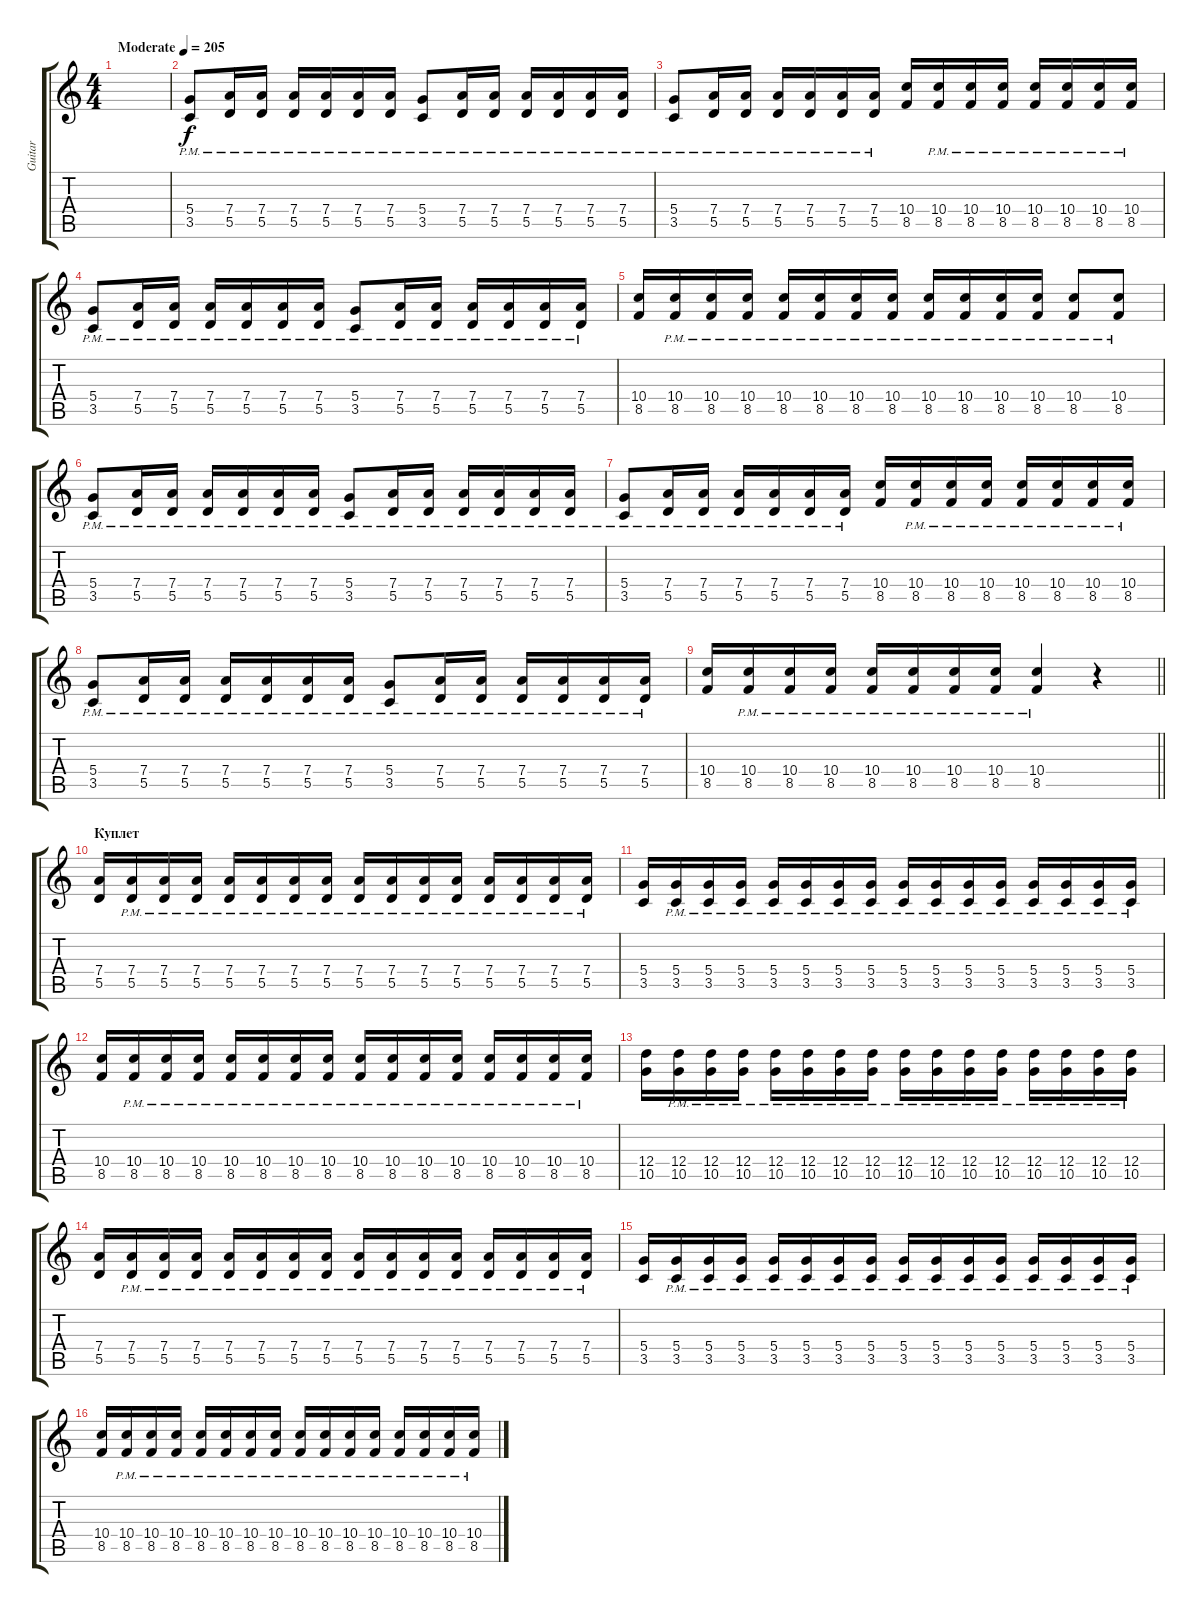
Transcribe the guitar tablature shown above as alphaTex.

\track ("Guitar" "Guitar") {instrument overdrivenguitar}
\staff {score tabs}
\tuning (E4 B3 G3 D3 A2 E2) {hide}
\ts (4 4)
\tempo (205 "Moderate")
\clef g2
\ks c
|
(5.4{pm} 3.5{pm}).8 (7.4{pm} 5.5{pm}).16 (7.4{pm} 5.5{pm}).16 (7.4{pm} 5.5{pm}).16 (7.4{pm} 5.5{pm}).16 (7.4{pm} 5.5{pm}).16 (7.4{pm} 5.5{pm}).16 (5.4{pm} 3.5{pm}).8 (7.4{pm} 5.5{pm}).16 (7.4{pm} 5.5{pm}).16 (7.4{pm} 5.5{pm}).16 (7.4{pm} 5.5{pm}).16 (7.4{pm} 5.5{pm}).16 (7.4{pm} 5.5{pm}).16 |
(5.4{pm} 3.5{pm}).8 (7.4{pm} 5.5{pm}).16 (7.4{pm} 5.5{pm}).16 (7.4{pm} 5.5{pm}).16 (7.4{pm} 5.5{pm}).16 (7.4{pm} 5.5{pm}).16 (7.4{pm} 5.5{pm}).16 (10.4 8.5).16 (10.4{pm} 8.5{pm}).16 (10.4{pm} 8.5{pm}).16 (10.4{pm} 8.5{pm}).16 (10.4{pm} 8.5{pm}).16 (10.4{pm} 8.5{pm}).16 (10.4{pm} 8.5{pm}).16 (10.4{pm} 8.5{pm}).16 |
(5.4{pm} 3.5{pm}).8 (7.4{pm} 5.5{pm}).16 (7.4{pm} 5.5{pm}).16 (7.4{pm} 5.5{pm}).16 (7.4{pm} 5.5{pm}).16 (7.4{pm} 5.5{pm}).16 (7.4{pm} 5.5{pm}).16 (5.4{pm} 3.5{pm}).8 (7.4{pm} 5.5{pm}).16 (7.4{pm} 5.5{pm}).16 (7.4{pm} 5.5{pm}).16 (7.4{pm} 5.5{pm}).16 (7.4{pm} 5.5{pm}).16 (7.4{pm} 5.5{pm}).16 |
(10.4 8.5).16 (10.4{pm} 8.5{pm}).16 (10.4{pm} 8.5{pm}).16 (10.4{pm} 8.5{pm}).16 (10.4{pm} 8.5{pm}).16 (10.4{pm} 8.5{pm}).16 (10.4{pm} 8.5{pm}).16 (10.4{pm} 8.5{pm}).16 (10.4{pm} 8.5{pm}).16 (10.4{pm} 8.5{pm}).16 (10.4{pm} 8.5{pm}).16 (10.4{pm} 8.5{pm}).16 (10.4{pm} 8.5{pm}).8 (10.4{pm} 8.5{pm}).8 |
(5.4{pm} 3.5{pm}).8 (7.4{pm} 5.5{pm}).16 (7.4{pm} 5.5{pm}).16 (7.4{pm} 5.5{pm}).16 (7.4{pm} 5.5{pm}).16 (7.4{pm} 5.5{pm}).16 (7.4{pm} 5.5{pm}).16 (5.4{pm} 3.5{pm}).8 (7.4{pm} 5.5{pm}).16 (7.4{pm} 5.5{pm}).16 (7.4{pm} 5.5{pm}).16 (7.4{pm} 5.5{pm}).16 (7.4{pm} 5.5{pm}).16 (7.4{pm} 5.5{pm}).16 |
(5.4{pm} 3.5{pm}).8 (7.4{pm} 5.5{pm}).16 (7.4{pm} 5.5{pm}).16 (7.4{pm} 5.5{pm}).16 (7.4{pm} 5.5{pm}).16 (7.4{pm} 5.5{pm}).16 (7.4{pm} 5.5{pm}).16 (10.4 8.5).16 (10.4{pm} 8.5{pm}).16 (10.4{pm} 8.5{pm}).16 (10.4{pm} 8.5{pm}).16 (10.4{pm} 8.5{pm}).16 (10.4{pm} 8.5{pm}).16 (10.4{pm} 8.5{pm}).16 (10.4{pm} 8.5{pm}).16 |
(5.4{pm} 3.5{pm}).8 (7.4{pm} 5.5{pm}).16 (7.4{pm} 5.5{pm}).16 (7.4{pm} 5.5{pm}).16 (7.4{pm} 5.5{pm}).16 (7.4{pm} 5.5{pm}).16 (7.4{pm} 5.5{pm}).16 (5.4{pm} 3.5{pm}).8 (7.4{pm} 5.5{pm}).16 (7.4{pm} 5.5{pm}).16 (7.4{pm} 5.5{pm}).16 (7.4{pm} 5.5{pm}).16 (7.4{pm} 5.5{pm}).16 (7.4{pm} 5.5{pm}).16 |
\barLineRight lightlight
(10.4 8.5).16 (10.4{pm} 8.5{pm}).16 (10.4{pm} 8.5{pm}).16 (10.4{pm} 8.5{pm}).16 (10.4{pm} 8.5{pm}).16 (10.4{pm} 8.5{pm}).16 (10.4{pm} 8.5{pm}).16 (10.4{pm} 8.5{pm}).16 (10.4{pm} 8.5{pm}).4 r.4 |
\section ("" "Куплет")
(7.4 5.5).16 (7.4{pm} 5.5{pm}).16 (7.4{pm} 5.5{pm}).16 (7.4{pm} 5.5{pm}).16 (7.4{pm} 5.5{pm}).16 (7.4{pm} 5.5{pm}).16 (7.4{pm} 5.5{pm}).16 (7.4{pm} 5.5{pm}).16 (7.4{pm} 5.5{pm}).16 (7.4{pm} 5.5{pm}).16 (7.4{pm} 5.5{pm}).16 (7.4{pm} 5.5{pm}).16 (7.4{pm} 5.5{pm}).16 (7.4{pm} 5.5{pm}).16 (7.4{pm} 5.5{pm}).16 (7.4{pm} 5.5{pm}).16 |
(5.4 3.5).16 (5.4{pm} 3.5{pm}).16 (5.4{pm} 3.5{pm}).16 (5.4{pm} 3.5{pm}).16 (5.4{pm} 3.5{pm}).16 (5.4{pm} 3.5{pm}).16 (5.4{pm} 3.5{pm}).16 (5.4{pm} 3.5{pm}).16 (5.4{pm} 3.5{pm}).16 (5.4{pm} 3.5{pm}).16 (5.4{pm} 3.5{pm}).16 (5.4{pm} 3.5{pm}).16 (5.4{pm} 3.5{pm}).16 (5.4{pm} 3.5{pm}).16 (5.4{pm} 3.5{pm}).16 (5.4{pm} 3.5{pm}).16 |
(10.4 8.5).16 (10.4{pm} 8.5{pm}).16 (10.4{pm} 8.5{pm}).16 (10.4{pm} 8.5{pm}).16 (10.4{pm} 8.5{pm}).16 (10.4{pm} 8.5{pm}).16 (10.4{pm} 8.5{pm}).16 (10.4{pm} 8.5{pm}).16 (10.4{pm} 8.5{pm}).16 (10.4{pm} 8.5{pm}).16 (10.4{pm} 8.5{pm}).16 (10.4{pm} 8.5{pm}).16 (10.4{pm} 8.5{pm}).16 (10.4{pm} 8.5{pm}).16 (10.4{pm} 8.5{pm}).16 (10.4{pm} 8.5{pm}).16 |
(12.4 10.5).16 (12.4{pm} 10.5{pm}).16 (12.4{pm} 10.5{pm}).16 (12.4{pm} 10.5{pm}).16 (12.4{pm} 10.5{pm}).16 (12.4{pm} 10.5{pm}).16 (12.4{pm} 10.5{pm}).16 (12.4{pm} 10.5{pm}).16 (12.4{pm} 10.5{pm}).16 (12.4{pm} 10.5{pm}).16 (12.4{pm} 10.5{pm}).16 (12.4{pm} 10.5{pm}).16 (12.4{pm} 10.5{pm}).16 (12.4{pm} 10.5{pm}).16 (12.4{pm} 10.5{pm}).16 (12.4{pm} 10.5{pm}).16 |
(7.4 5.5).16 (7.4{pm} 5.5{pm}).16 (7.4{pm} 5.5{pm}).16 (7.4{pm} 5.5{pm}).16 (7.4{pm} 5.5{pm}).16 (7.4{pm} 5.5{pm}).16 (7.4{pm} 5.5{pm}).16 (7.4{pm} 5.5{pm}).16 (7.4{pm} 5.5{pm}).16 (7.4{pm} 5.5{pm}).16 (7.4{pm} 5.5{pm}).16 (7.4{pm} 5.5{pm}).16 (7.4{pm} 5.5{pm}).16 (7.4{pm} 5.5{pm}).16 (7.4{pm} 5.5{pm}).16 (7.4{pm} 5.5{pm}).16 |
(5.4 3.5).16 (5.4{pm} 3.5{pm}).16 (5.4{pm} 3.5{pm}).16 (5.4{pm} 3.5{pm}).16 (5.4{pm} 3.5{pm}).16 (5.4{pm} 3.5{pm}).16 (5.4{pm} 3.5{pm}).16 (5.4{pm} 3.5{pm}).16 (5.4{pm} 3.5{pm}).16 (5.4{pm} 3.5{pm}).16 (5.4{pm} 3.5{pm}).16 (5.4{pm} 3.5{pm}).16 (5.4{pm} 3.5{pm}).16 (5.4{pm} 3.5{pm}).16 (5.4{pm} 3.5{pm}).16 (5.4{pm} 3.5{pm}).16 |
(10.4 8.5).16 (10.4{pm} 8.5{pm}).16 (10.4{pm} 8.5{pm}).16 (10.4{pm} 8.5{pm}).16 (10.4{pm} 8.5{pm}).16 (10.4{pm} 8.5{pm}).16 (10.4{pm} 8.5{pm}).16 (10.4{pm} 8.5{pm}).16 (10.4{pm} 8.5{pm}).16 (10.4{pm} 8.5{pm}).16 (10.4{pm} 8.5{pm}).16 (10.4{pm} 8.5{pm}).16 (10.4{pm} 8.5{pm}).16 (10.4{pm} 8.5{pm}).16 (10.4{pm} 8.5{pm}).16 (10.4{pm} 8.5{pm}).16
